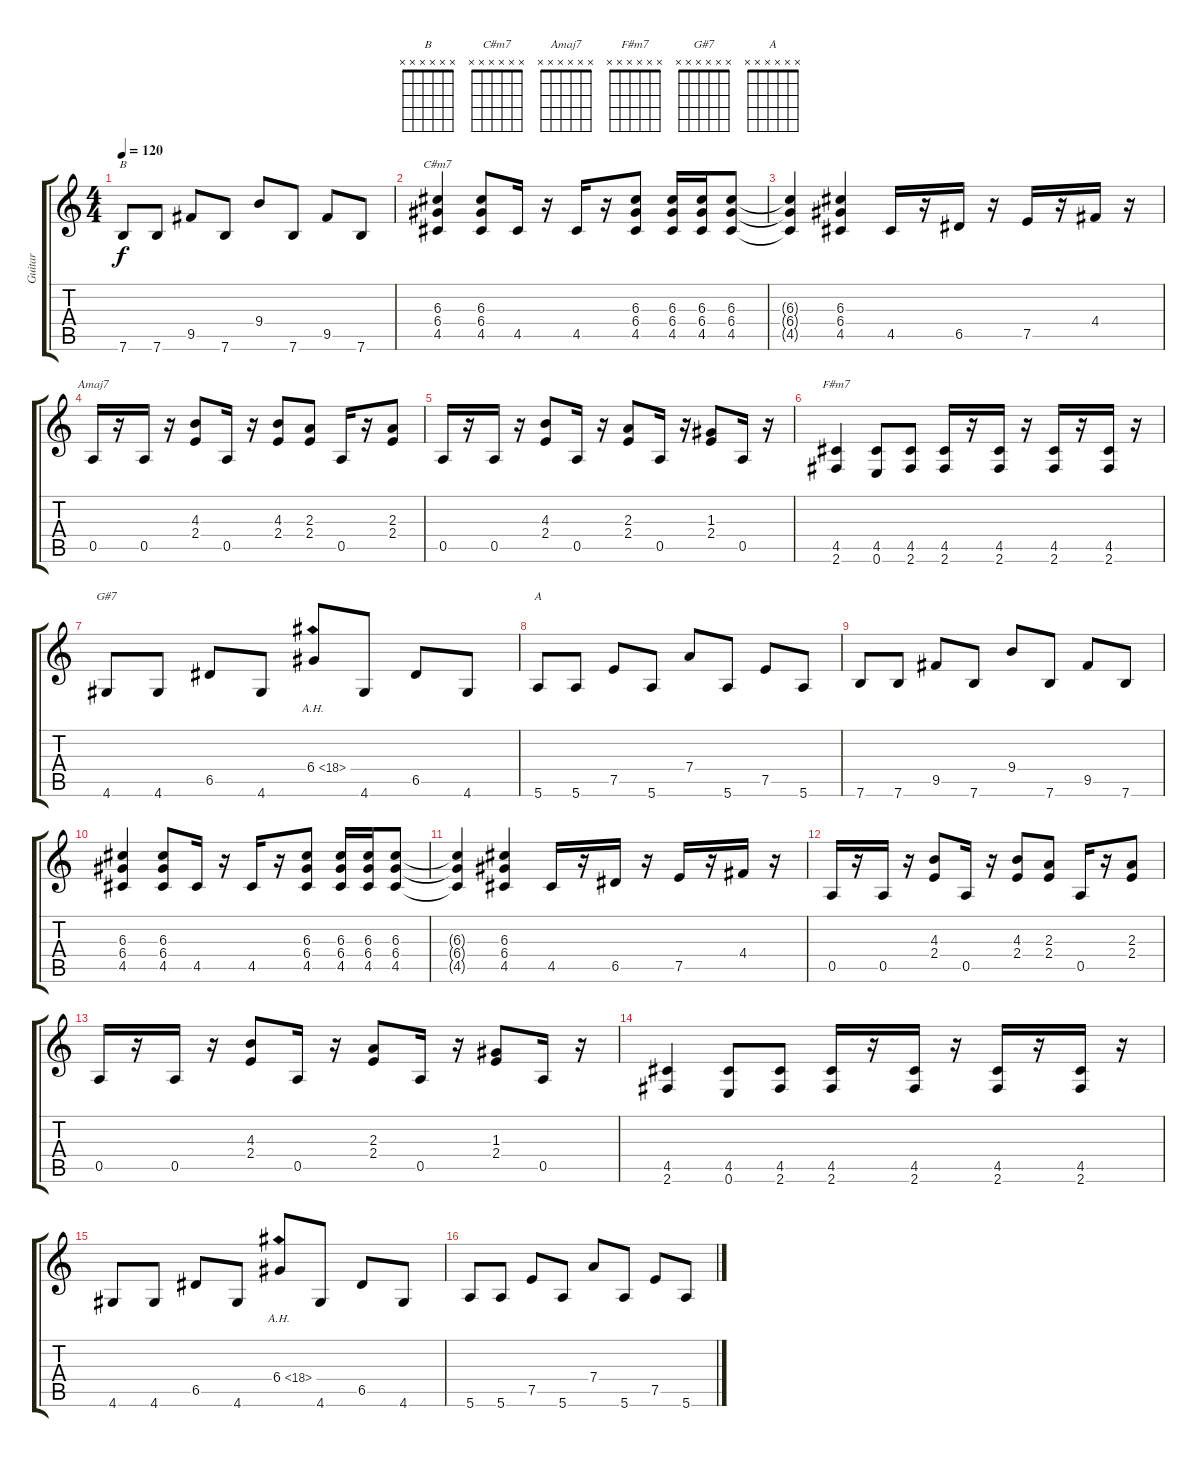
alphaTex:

\track ("Guitar" "Guitar") {instrument distortionguitar}
\staff {score tabs}
\tuning (E4 B3 G3 D3 A2 E2) {hide}
\chord ("B" x x x x x x) {firstfret 0}
\chord ("C#m7" x x x x x x) {firstfret 0}
\chord ("Amaj7" x x x x x x) {firstfret 0}
\chord ("F#m7" x x x x x x) {firstfret 0}
\chord ("G#7" x x x x x x) {firstfret 0}
\chord ("A" x x x x x x) {firstfret 0}
\ts (4 4)
\tempo 120
\clef g2
\ks c
7.6.8{ch "B" dy f} 7.6.8 9.5.8 7.6.8 9.4.8 7.6.8 9.5.8 7.6.8 |
(6.3 6.4 4.5).4{ch "C#m7"} (6.3 6.4 4.5).8 4.5.16 r.16 4.5.16 r.16 (6.3 6.4 4.5).8 (6.3 6.4 4.5).16 (6.3 6.4 4.5).16 (6.3 6.4 4.5).8 |
(6.3{t} 6.4{t} 4.5{t}).4 (6.3 6.4 4.5).4 4.5.16 r.16 6.5.16 r.16 7.5.16 r.16 4.4.16 r.16 |
0.5.16{ch "Amaj7"} r.16 0.5.16 r.16 (4.3 2.4).8 0.5.16 r.16 (4.3 2.4).8 (2.3 2.4).8 0.5.16 r.16 (2.3 2.4).8 |
0.5.16 r.16 0.5.16 r.16 (4.3 2.4).8 0.5.16 r.16 (2.3 2.4).8 0.5.16 r.16 (1.3 2.4).8 0.5.16 r.16 |
(4.5 2.6).4{ch "F#m7"} (4.5 0.6).8 (4.5 2.6).8 (4.5 2.6).16 r.16 (4.5 2.6).16 r.16 (4.5 2.6).16 r.16 (4.5 2.6).16 r.16 |
4.6.8{ch "G#7"} 4.6.8 6.5.8 4.6.8 6.4{ah 12}.8 4.6.8 6.5.8 4.6.8 |
5.6.8{ch "A"} 5.6.8 7.5.8 5.6.8 7.4.8 5.6.8 7.5.8 5.6.8 |
7.6.8 7.6.8 9.5.8 7.6.8 9.4.8 7.6.8 9.5.8 7.6.8 |
(6.3 6.4 4.5).4 (6.3 6.4 4.5).8 4.5.16 r.16 4.5.16 r.16 (6.3 6.4 4.5).8 (6.3 6.4 4.5).16 (6.3 6.4 4.5).16 (6.3 6.4 4.5).8 |
(6.3{t} 6.4{t} 4.5{t}).4 (6.3 6.4 4.5).4 4.5.16 r.16 6.5.16 r.16 7.5.16 r.16 4.4.16 r.16 |
0.5.16 r.16 0.5.16 r.16 (4.3 2.4).8 0.5.16 r.16 (4.3 2.4).8 (2.3 2.4).8 0.5.16 r.16 (2.3 2.4).8 |
0.5.16 r.16 0.5.16 r.16 (4.3 2.4).8 0.5.16 r.16 (2.3 2.4).8 0.5.16 r.16 (1.3 2.4).8 0.5.16 r.16 |
(4.5 2.6).4 (4.5 0.6).8 (4.5 2.6).8 (4.5 2.6).16 r.16 (4.5 2.6).16 r.16 (4.5 2.6).16 r.16 (4.5 2.6).16 r.16 |
4.6.8 4.6.8 6.5.8 4.6.8 6.4{ah 12}.8 4.6.8 6.5.8 4.6.8 |
5.6.8 5.6.8 7.5.8 5.6.8 7.4.8 5.6.8 7.5.8 5.6.8
